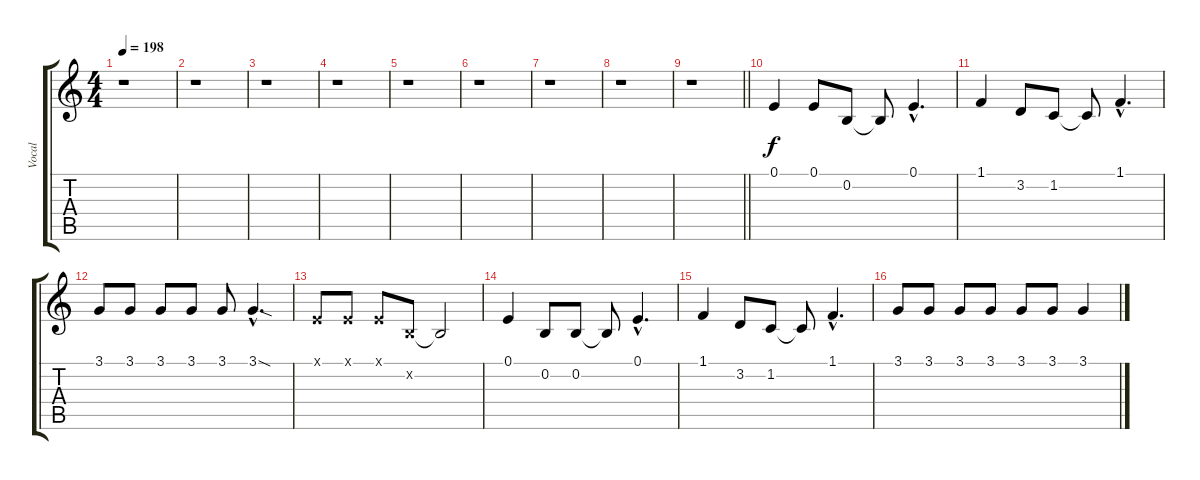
\track ("Vocal" "Vocal") {instrument lead6voice}
\staff {score tabs}
\tuning (E4 B3 G3 D3 A2 E2) {hide}
\ts (4 4)
\tempo 198
\clef g2
\ks c
r.1{dy f} |
r.1 |
r.1 |
r.1 |
r.1 |
r.1 |
r.1 |
r.1 |
\barLineRight lightlight
r.1 |
0.1.4 0.1.8 0.2.8 0.2{t}.8 0.1{hac}.4{d} |
1.1.4 3.2.8 1.2.8 1.2{t}.8 1.1{hac}.4{d} |
3.1.8 3.1.8 3.1.8 3.1.8 3.1.8 3.1{sod hac}.4{d} |
0.1{x}.8 0.1{x}.8 0.1{x}.8 0.2{x}.8 0.2{t}.2 |
0.1.4 0.2.8 0.2.8 0.2{t}.8 0.1{hac}.4{d} |
1.1.4 3.2.8 1.2.8 1.2{t}.8 1.1{hac}.4{d} |
3.1.8 3.1.8 3.1.8 3.1.8 3.1.8 3.1.8 3.1.4
